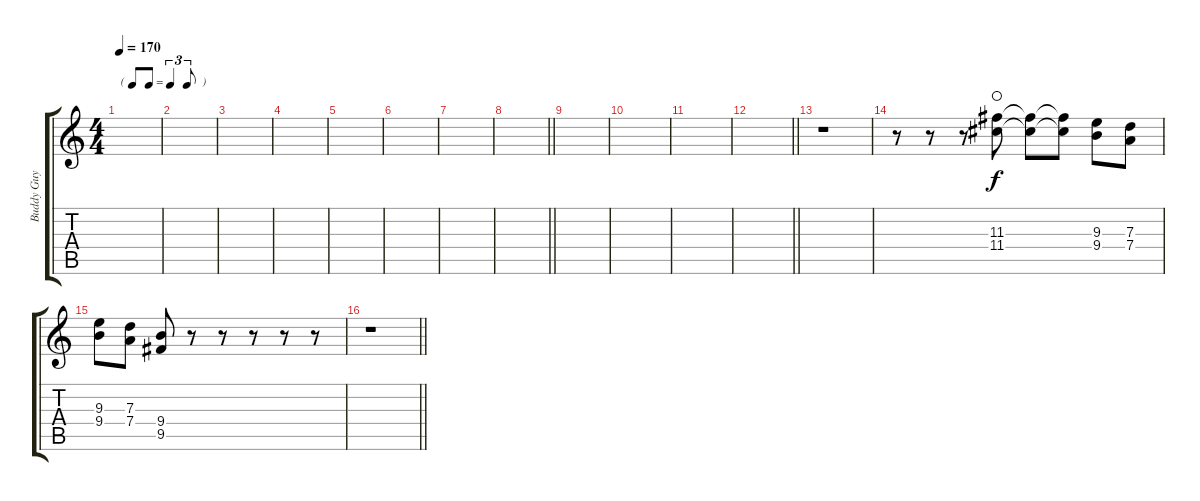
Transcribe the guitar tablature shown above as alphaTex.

\track ("Buddy Guy" "Buddy Guy") {instrument electricguitarclean}
\staff {score tabs}
\tuning (E4 B3 G3 D3 A2 E2) {hide}
\ts (4 4)
\tf triplet8th
\tempo 170
\clef g2
\ks c
|
|
|
|
|
|
|
\barLineRight lightlight
|
|
|
|
\barLineRight lightlight
|
r.1 |
r.8 r.8 r.8 (11.3 11.4).8{waho} (11.3{t} 11.4{t}).8 (11.3{t} 11.4{t}).8 (9.3 9.4).8 (7.3 7.4).8 |
(9.3 9.4).8 (7.3 7.4).8 (9.4 9.5).8 r.8 r.8 r.8 r.8 r.8 |
\barLineRight lightlight
r.1
